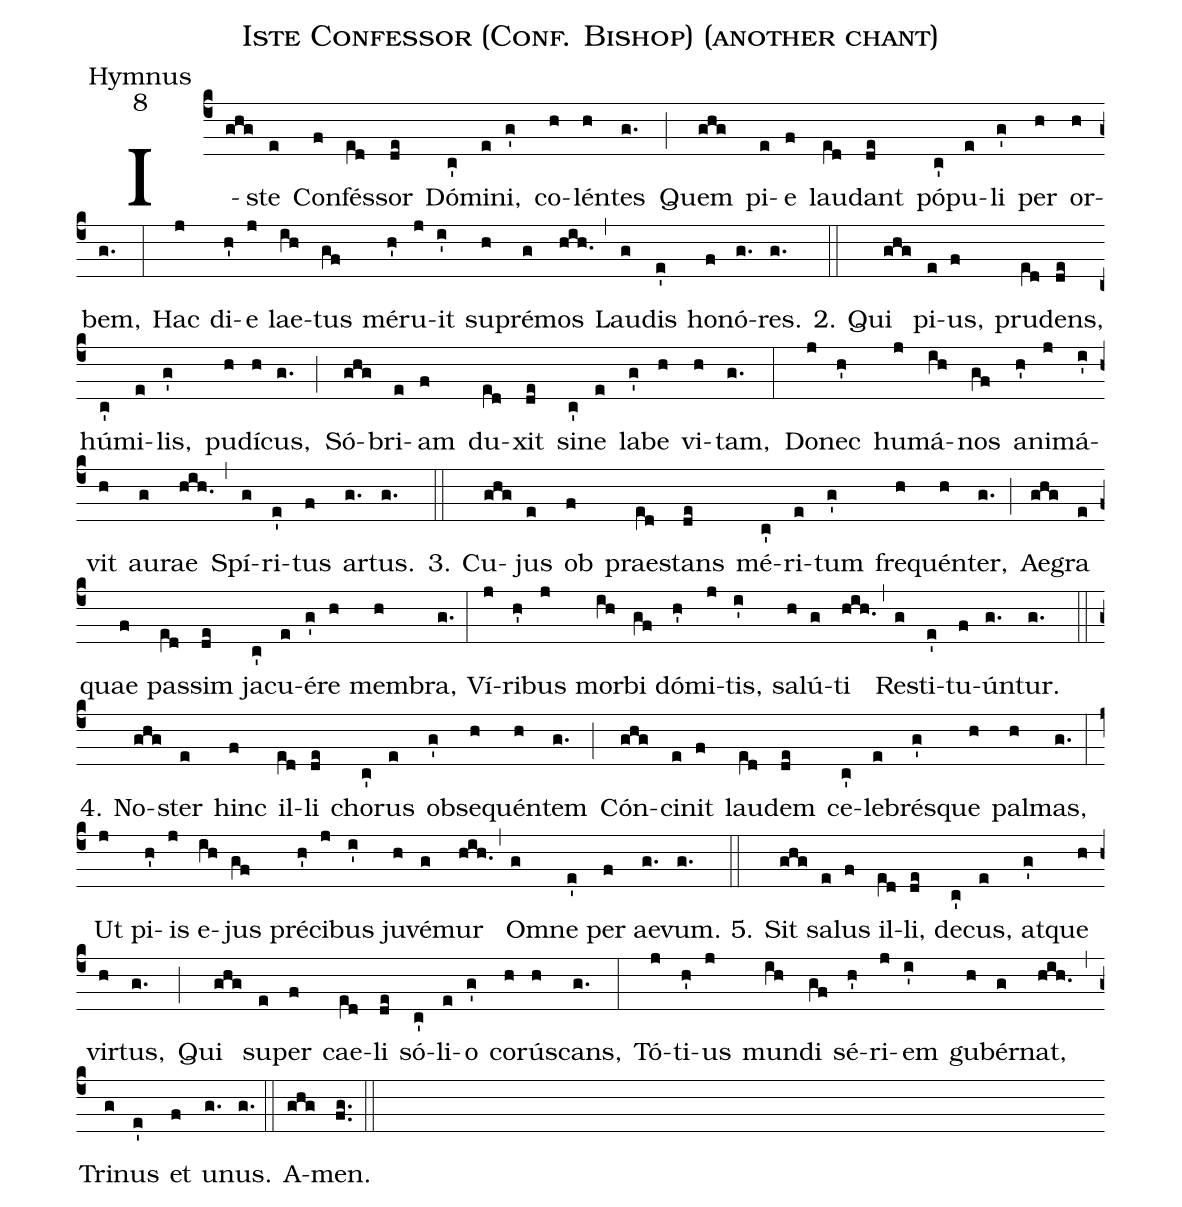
name:Iste Confessor (Conf. Bishop) (another chant);
office-part:Hymnus;
mode:8;
%%
(c4) I(ghg)ste(e) Con(f)fés(e[ll:1]d)sor(de) Dó(c')mi(e)ni,(g') co(h)lén(h)tes(g.) (;) Quem(ghg) pi(e)e(f) lau(e[ll:1]d)dant(de) pó(c')pu(e)li(g') per(h) or(h)bem,(g.) (:) Hac(j) di(h')e(j) lae(ih)tus(gf) mé(h')ru(j)it(i') su(h)pré(g)mos(hih.) (,) Lau(g)dis(e') ho(f)nó(g.)res.(g.) (::)
2. Qui(ghg) pi(e)us,(f) pru(e[ll:1]d)dens,(de) hú(c')mi(e)lis,(g') pu(h)dí(h)cus,(g.) (;) Só(ghg)bri(e)am(f) du(e[ll:1]d)xit(de) si(c')ne(e) la(g')be(h) vi(h)tam,(g.) (:) Do(j)nec(h') hu(j)má(ih)nos(gf) a(h')ni(j)má(i')vit(h) au(g)rae(hih.) (,) Spí(g)ri(e')tus(f) ar(g.)tus.(g.) (::)
3. Cu(ghg)jus(e) ob(f) prae(e[ll:1]d)stans(de) mé(c')ri(e)tum(g') fre(h)quén(h)ter,(g.) (;) Ae(ghg)gra(e) quae(f) pas(e[ll:1]d)sim(de) ja(c')cu(e)é(g')re(h) mem(h)bra,(g.) (:) Ví(j)ri(h')bus(j) mor(ih)bi(gf) dó(h')mi(j)tis,(i') sa(h)lú(g)ti(hih.) (,) Re(g)sti(e')tu(f)ún(g.)tur.(g.) (::)
4. No(ghg)ster(e) hinc(f) il(e[ll:1]d)li(de) cho(c')rus(e) ob(g')se(h)quén(h)tem(g.) (;) Cón(ghg)ci(e)nit(f) lau(e[ll:1]d)dem(de) ce(c')le(e)brés(g')que(h) pal(h)mas,(g.) (:) Ut(j) pi(h')is(j) e(ih)jus(gf) pré(h')ci(j)bus(i') ju(h)vé(g)mur(hih.) (,) O(g)mne(e') per(f) ae(g.)vum.(g.) (::)
5. Sit(ghg) sa(e)lus(f) il(e[ll:1]d)li,(de) de(c')cus,(e) at(g')que(h) vir(h)tus,(g.) (;) Qui(ghg) su(e)per(f) cae(e[ll:1]d)li(de) só(c')li(e)o(g') co(h)rú(h)scans,(g.) (:) Tó(j)ti(h')us(j) mun(ih)di(gf) sé(h')ri(j)em(i') gu(h)bér(g)nat,(hih.) (,) Tri(g)nus(e') et(f) u(g.)nus.(g.) (::)
A(ghg)men.(fg..) (::)
